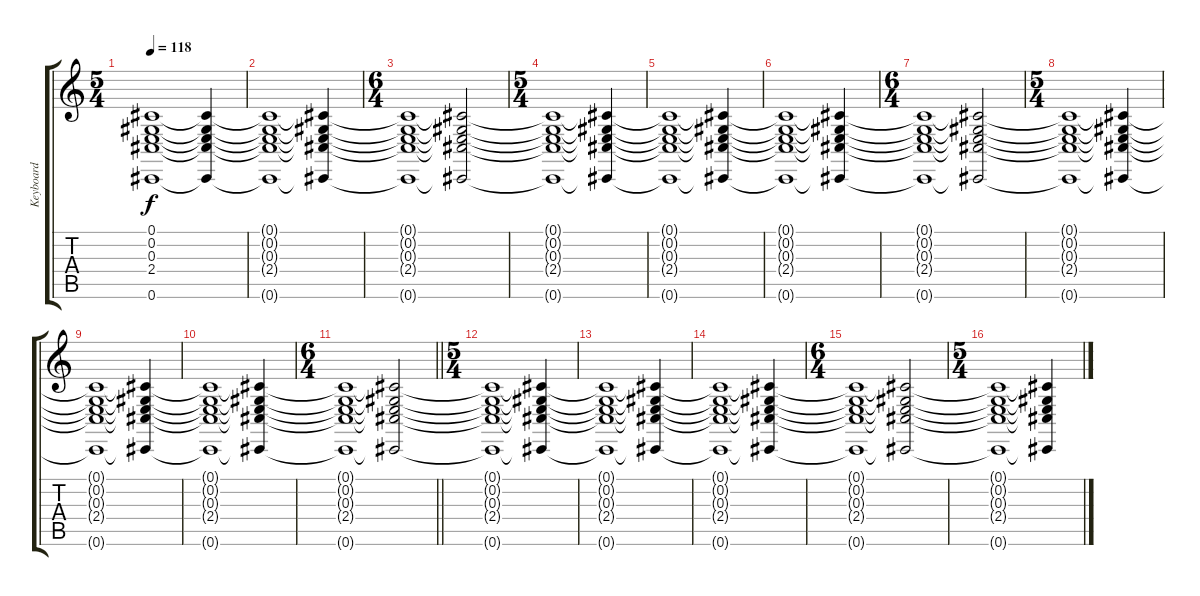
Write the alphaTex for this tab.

\track ("Keyboard" "Keyboard") {instrument synthstrings1}
\staff {score tabs}
\tuning (Db4 Ab3 E3 B2 Gb2 Db2) {hide}
\ts (5 4)
\tempo 118
\clef g2
\ks c
(0.1{t} 0.2{t} 0.3{t} 2.4{t} 0.6{t}).1{dy f} (0.1{t} 0.2{t} 0.3{t} 2.4{t} 0.6{t}).4 |
(0.1{t} 0.2{t} 0.3{t} 2.4{t} 0.6{t}).1 (0.1{t} 0.2{t} 0.3{t} 2.4{t} 0.6{t}).4 |
\ts (6 4)
(0.1{t} 0.2{t} 0.3{t} 2.4{t} 0.6{t}).1 (0.1{t} 0.2{t} 0.3{t} 2.4{t} 0.6{t}).2 |
\ts (5 4)
(0.1{t} 0.2{t} 0.3{t} 2.4{t} 0.6{t}).1 (0.1{t} 0.2{t} 0.3{t} 2.4{t} 0.6{t}).4 |
(0.1{t} 0.2{t} 0.3{t} 2.4{t} 0.6{t}).1 (0.1{t} 0.2{t} 0.3{t} 2.4{t} 0.6{t}).4 |
(0.1{t} 0.2{t} 0.3{t} 2.4{t} 0.6{t}).1 (0.1{t} 0.2{t} 0.3{t} 2.4{t} 0.6{t}).4 |
\ts (6 4)
(0.1{t} 0.2{t} 0.3{t} 2.4{t} 0.6{t}).1 (0.1{t} 0.2{t} 0.3{t} 2.4{t} 0.6{t}).2 |
\ts (5 4)
(0.1{t} 0.2{t} 0.3{t} 2.4{t} 0.6{t}).1 (0.1{t} 0.2{t} 0.3{t} 2.4{t} 0.6{t}).4 |
(0.1{t} 0.2{t} 0.3{t} 2.4{t} 0.6{t}).1 (0.1{t} 0.2{t} 0.3{t} 2.4{t} 0.6{t}).4 |
(0.1{t} 0.2{t} 0.3{t} 2.4{t} 0.6{t}).1 (0.1{t} 0.2{t} 0.3{t} 2.4{t} 0.6{t}).4 |
\ts (6 4)
\barLineRight lightlight
(0.1{t} 0.2{t} 0.3{t} 2.4{t} 0.6{t}).1 (0.1{t} 0.2{t} 0.3{t} 2.4{t} 0.6{t}).2 |
\ts (5 4)
(0.1{t} 0.2{t} 0.3{t} 2.4{t} 0.6{t}).1 (0.1{t} 0.2{t} 0.3{t} 2.4{t} 0.6{t}).4 |
(0.1{t} 0.2{t} 0.3{t} 2.4{t} 0.6{t}).1 (0.1{t} 0.2{t} 0.3{t} 2.4{t} 0.6{t}).4 |
(0.1{t} 0.2{t} 0.3{t} 2.4{t} 0.6{t}).1 (0.1{t} 0.2{t} 0.3{t} 2.4{t} 0.6{t}).4 |
\ts (6 4)
(0.1{t} 0.2{t} 0.3{t} 2.4{t} 0.6{t}).1 (0.1{t} 0.2{t} 0.3{t} 2.4{t} 0.6{t}).2 |
\ts (5 4)
(0.1{t} 0.2{t} 0.3{t} 2.4{t} 0.6{t}).1 (0.1{t} 0.2{t} 0.3{t} 2.4{t} 0.6{t}).4
